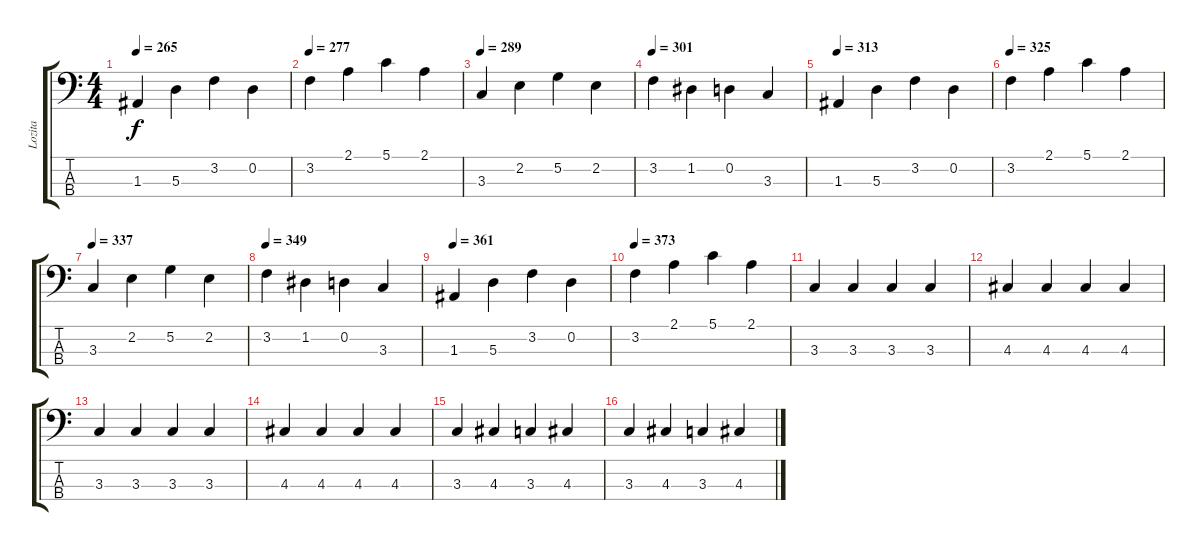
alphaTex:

\track ("Lozita" "Lozita") {instrument electricbassfinger}
\staff {score tabs}
\tuning (G2 D2 A1 E1) {hide}
\ts (4 4)
\tempo 265
\clef f4
\ks c
1.3.4{dy f} 5.3.4 3.2.4 0.2.4 |
\tempo 277
3.2.4 2.1.4 5.1.4 2.1.4 |
\tempo 289
3.3.4 2.2.4 5.2.4 2.2.4 |
\tempo 301
3.2.4 1.2.4 0.2.4 3.3.4 |
\tempo 313
1.3.4 5.3.4 3.2.4 0.2.4 |
\tempo 325
3.2.4 2.1.4 5.1.4 2.1.4 |
\tempo 337
3.3.4 2.2.4 5.2.4 2.2.4 |
\tempo 349
3.2.4 1.2.4 0.2.4 3.3.4 |
\tempo 361
1.3.4 5.3.4 3.2.4 0.2.4 |
\tempo 373
3.2.4 2.1.4 5.1.4 2.1.4 |
3.3.4 3.3.4 3.3.4 3.3.4 |
4.3.4 4.3.4 4.3.4 4.3.4 |
3.3.4 3.3.4 3.3.4 3.3.4 |
4.3.4 4.3.4 4.3.4 4.3.4 |
3.3.4 4.3.4 3.3.4 4.3.4 |
3.3.4 4.3.4 3.3.4 4.3.4
